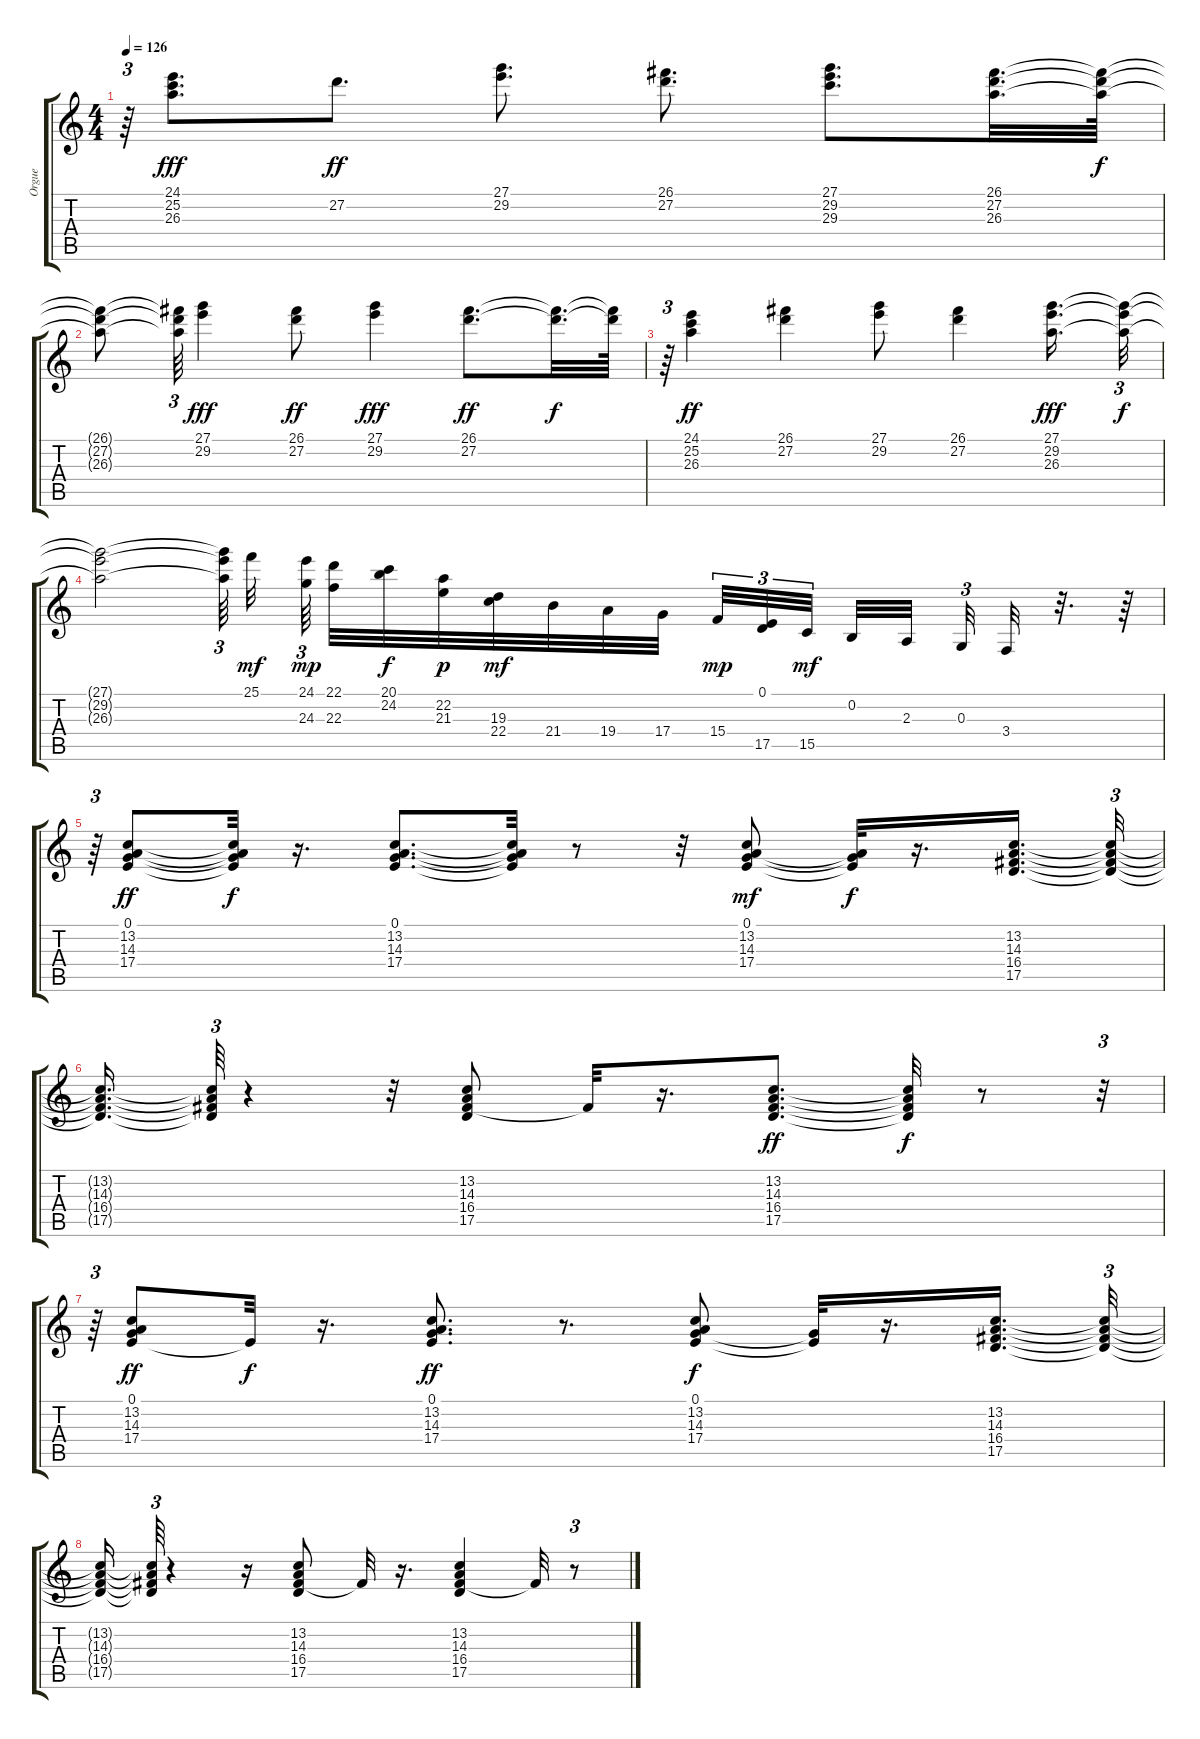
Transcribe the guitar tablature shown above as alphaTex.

\track ("Orgue" "Orgue") {instrument rockorgan}
\staff {score tabs}
\tuning (E4 B3 G3 D3 A2 E2) {hide}
\ts (4 4)
\tempo 126
\clef g2
\ks c
r.64{tu (3 2) dy f} (24.1 25.2 26.3).8{d dy fff} 27.2.8{d dy ff} (27.1 29.2).8{d} (26.1 27.2).8{d} (27.1 29.2 29.3).8{d} (26.1 27.2 26.3).32{d} (26.1{t} 27.2{t} 26.3{t}).64{dy f} |
(26.1{t} 27.2{t} 26.3{t}).8 (26.1{t} 27.2{t} 26.3{t}).64{tu (3 2)} (27.1 29.2).4{dy fff} (26.1 27.2).8{dy ff} (27.1 29.2).4{dy fff} (26.1 27.2).8{d dy ff} (26.1{t} 27.2{t}).32{d dy f} (26.1{t} 27.2{t}).64 |
r.64{tu (3 2)} (24.1 25.2 26.3).4{dy ff} (26.1 27.2).4 (27.1 29.2).8 (26.1 27.2).4 (27.1 29.2 26.3).16{d dy fff} (27.1{t} 29.2{t} 26.3{t}).32{tu (3 2) dy f} |
(27.1{t} 29.2{t} 26.3{t}).2 (27.1{t} 29.2{t} 26.3{t}).64{tu (3 2) beam splitsecondary} 25.1.32{dy mf beam splitsecondary} (24.1 24.3).64{tu (3 2) dy mp beam splitsecondary} (22.1 22.3).32 (20.1 24.2).32{dy f} (22.2 21.3).32{dy p} (19.3 22.4).32{dy mf} 21.4.32 19.4.32 17.4.32 15.4.32{tu (3 2) dy mp} (0.1 17.5).32{tu (3 2)} 15.5.32{tu (3 2) dy mf beam splitsecondary} 0.2.32 2.3.32{beam splitsecondary} 0.3.32{tu (3 2)} 3.4.32 r.32{d} r.64 |
r.64{tu (3 2)} (0.1 13.2 14.3 17.4).8{dy ff} (0.1{t} 13.2{t} 14.3{t} 17.4{t}).32{dy f} r.16{d} (0.1 13.2 14.3 17.4).8{d} (0.1{t} 13.2{t} 14.3{t} 17.4{t}).32 r.8 r.32 (0.1 13.2 14.3 17.4).8{dy mf} (0.1{t} 14.3{t} 17.4{t}).32{dy f} r.16{d} (13.2 14.3 16.4 17.5).16{d} (13.2{t} 14.3{t} 16.4{t} 17.5{t}).32{tu (3 2)} |
(13.2{t} 14.3{t} 16.4{t} 17.5{t}).16{d} (13.2{t} 14.3{t} 16.4{t} 17.5{t}).64{tu (3 2)} r.4 r.32 (13.2 14.3 16.4 17.5).8 16.4{t}.32 r.16{d} (13.2 14.3 16.4 17.5).8{d dy ff} (13.2{t} 14.3{t} 16.4{t} 17.5{t}).32{dy f} r.8 r.32{tu (3 2)} |
r.64{tu (3 2)} (0.1 13.2 14.3 17.4).8{dy ff} 0.1{t}.32{dy f} r.16{d} (0.1 13.2 14.3 17.4).8{d dy ff} r.8{d} (0.1 13.2 14.3 17.4).8{dy f} (0.1{t} 17.4{t}).32 r.16{d} (13.2 14.3 16.4 17.5).16{d} (13.2{t} 14.3{t} 16.4{t} 17.5{t}).32{tu (3 2)} |
(13.2{t} 14.3{t} 16.4{t} 17.5{t}).16 (13.2{t} 14.3{t} 16.4{t} 17.5{t}).64{tu (3 2)} r.4 r.16 (13.2 14.3 16.4 17.5).8 16.4{t}.32 r.16{d} (13.2 14.3 16.4 17.5).4 16.4{t}.32 r.8{tu (3 2)}
